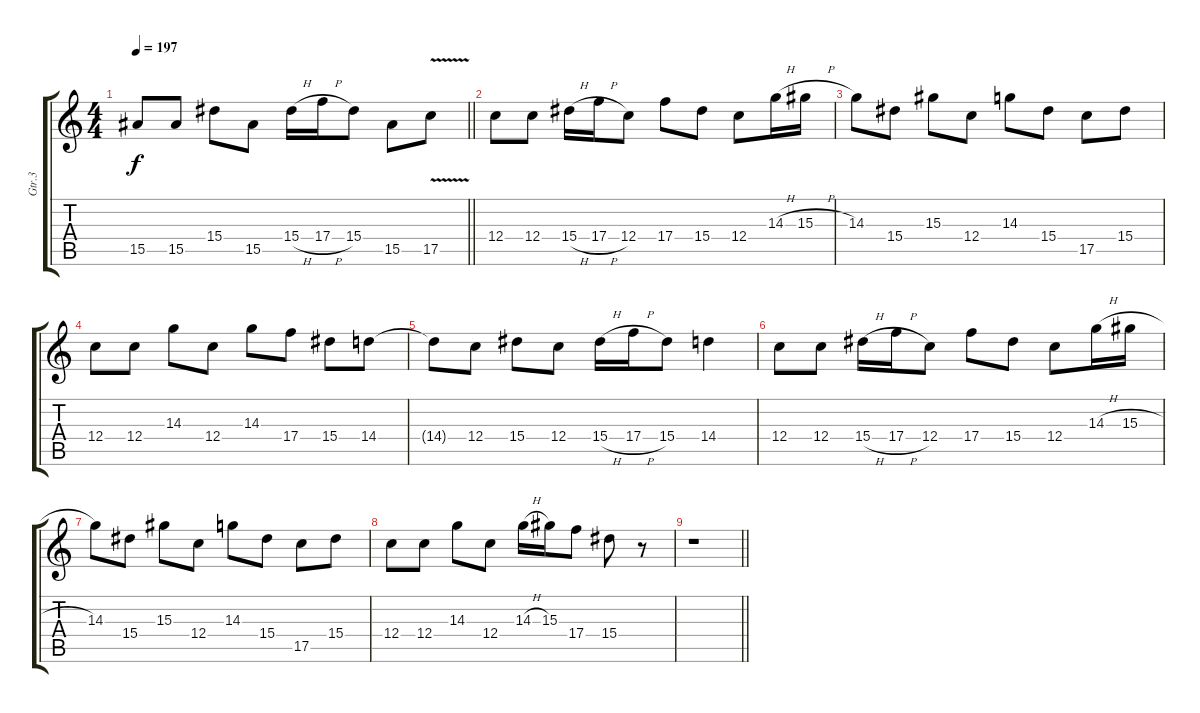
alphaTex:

\track ("Gtr.3" "Gtr.3") {instrument distortionguitar}
\staff {score tabs}
\tuning (D4 A3 F3 C3 G2 C2) {hide}
\ts (4 4)
\tempo 197
\clef g2
\barLineRight lightlight
\ks c
15.5{t}.8{dy f} 15.5.8 15.4.8 15.5.8 15.4{h}.16 17.4{h}.16 15.4.8 15.5.8 17.5{v}.8 |
12.4.8 12.4.8 15.4{h}.16 17.4{h}.16 12.4.8 17.4.8 15.4.8 12.4.8 14.3{h}.16 15.3{h}.16 |
14.3.8 15.4.8 15.3.8 12.4.8 14.3.8 15.4.8 17.5.8 15.4.8 |
12.4.8 12.4.8 14.3.8 12.4.8 14.3.8 17.4.8 15.4.8 14.4.8 |
14.4{t}.8 12.4.8 15.4.8 12.4.8 15.4{h}.16 17.4{h}.16 15.4.8 14.4.4 |
12.4.8 12.4.8 15.4{h}.16 17.4{h}.16 12.4.8 17.4.8 15.4.8 12.4.8 14.3{h}.16 15.3{h}.16 |
14.3.8 15.4.8 15.3.8 12.4.8 14.3.8 15.4.8 17.5.8 15.4.8 |
12.4.8 12.4.8 14.3.8 12.4.8 14.3{h}.16 15.3.16 17.4.8 15.4.8 r.8 |
\barLineRight lightlight
r.1
